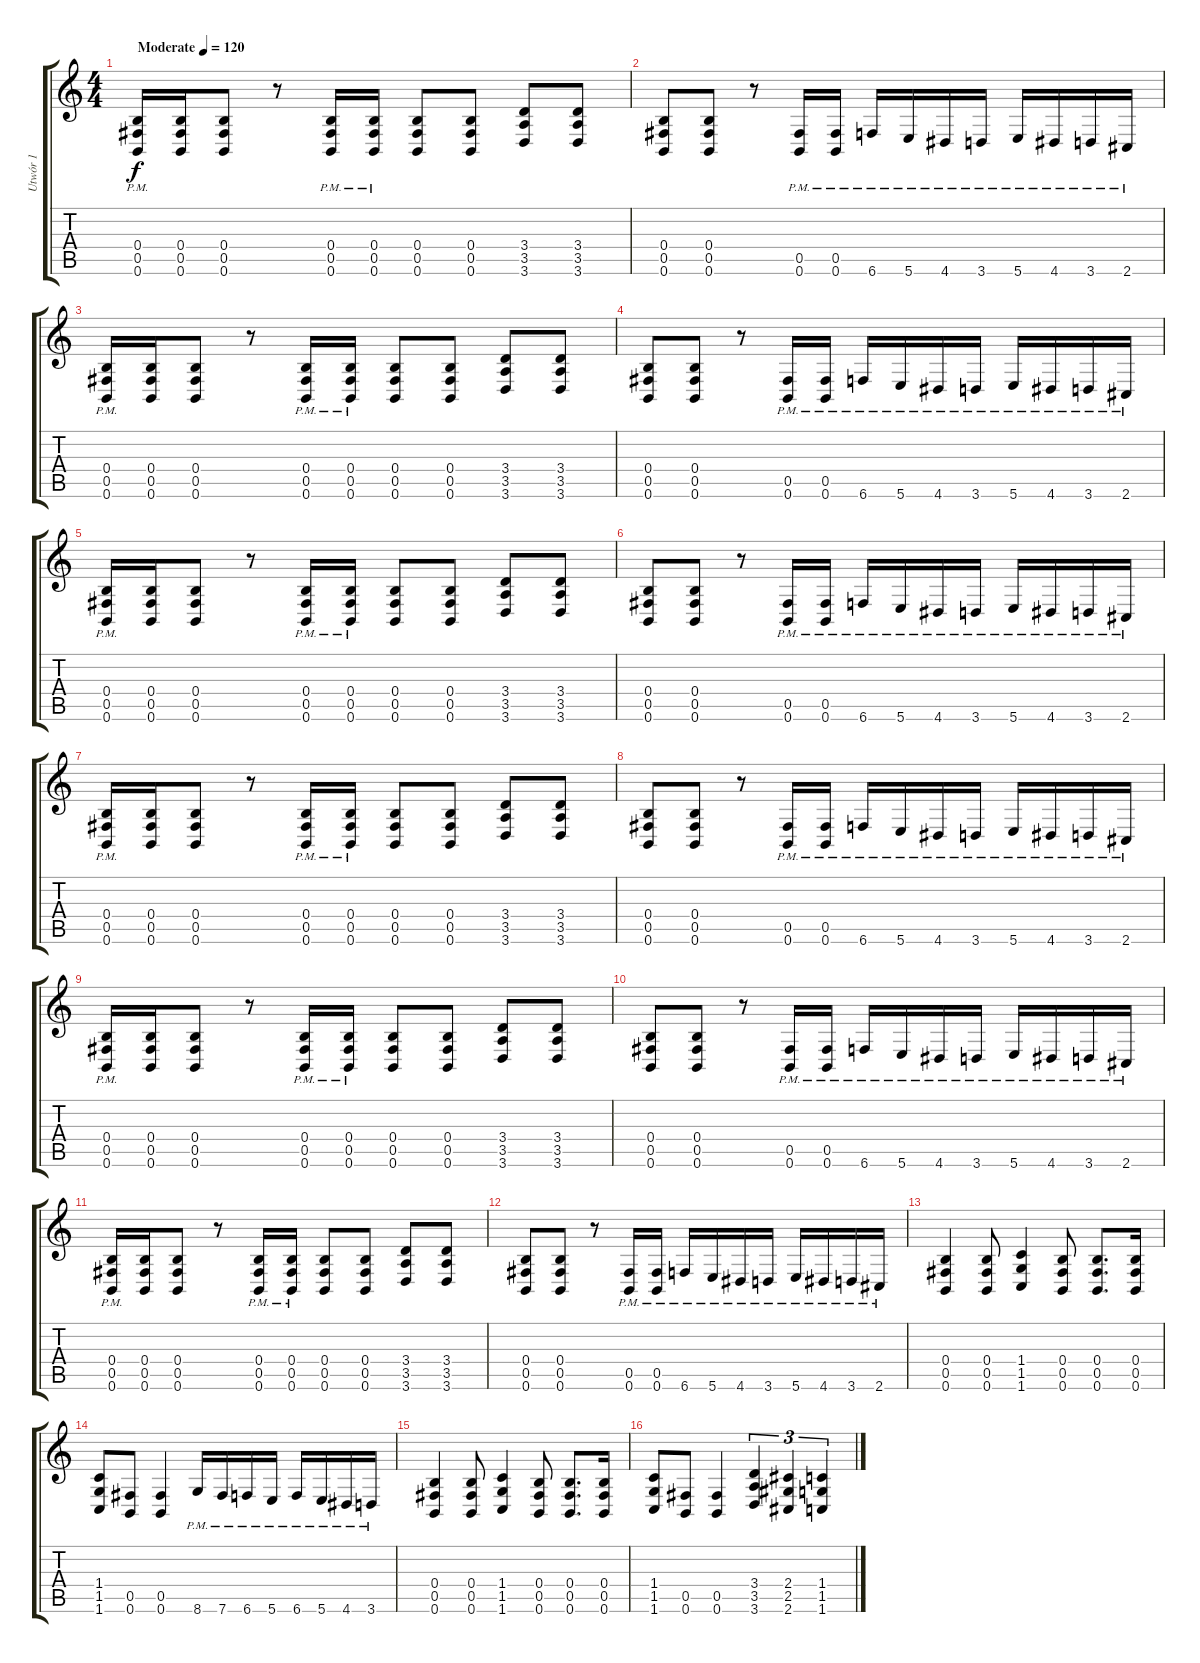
\track ("Utwór 1" "Utwór 1") {instrument distortionguitar}
\staff {score tabs}
\tuning (Db4 Ab3 E3 B2 Gb2 B1) {hide}
\ts (4 4)
\tempo (120 "Moderate")
\tempo 140
\tempo (120 "Moderate")
\clef g2
\ks c
(0.4{pm} 0.5{pm} 0.6{pm}).16{dy f instrument distortionguitar} (0.4 0.5 0.6).16 (0.4 0.5 0.6).8 r.8 (0.4{pm} 0.5{pm} 0.6{pm}).16 (0.4{pm} 0.5{pm} 0.6{pm}).16 (0.4 0.5 0.6).8 (0.4 0.5 0.6).8 (3.4 3.5 3.6).8 (3.4 3.5 3.6).8 |
(0.4 0.5 0.6).8 (0.4 0.5 0.6).8 r.8 (0.5{pm} 0.6{pm}).16 (0.5{pm} 0.6{pm}).16 6.6{pm}.16 5.6{pm}.16 4.6{pm}.16 3.6{pm}.16 5.6{pm}.16 4.6{pm}.16 3.6{pm}.16 2.6{pm}.16 |
(0.4{pm} 0.5{pm} 0.6{pm}).16 (0.4 0.5 0.6).16 (0.4 0.5 0.6).8 r.8 (0.4{pm} 0.5{pm} 0.6{pm}).16 (0.4{pm} 0.5{pm} 0.6{pm}).16 (0.4 0.5 0.6).8 (0.4 0.5 0.6).8 (3.4 3.5 3.6).8 (3.4 3.5 3.6).8 |
(0.4 0.5 0.6).8 (0.4 0.5 0.6).8 r.8 (0.5{pm} 0.6{pm}).16 (0.5{pm} 0.6{pm}).16 6.6{pm}.16 5.6{pm}.16 4.6{pm}.16 3.6{pm}.16 5.6{pm}.16 4.6{pm}.16 3.6{pm}.16 2.6{pm}.16 |
(0.4{pm} 0.5{pm} 0.6{pm}).16 (0.4 0.5 0.6).16 (0.4 0.5 0.6).8 r.8 (0.4{pm} 0.5{pm} 0.6{pm}).16 (0.4{pm} 0.5{pm} 0.6{pm}).16 (0.4 0.5 0.6).8 (0.4 0.5 0.6).8 (3.4 3.5 3.6).8 (3.4 3.5 3.6).8 |
(0.4 0.5 0.6).8 (0.4 0.5 0.6).8 r.8 (0.5{pm} 0.6{pm}).16 (0.5{pm} 0.6{pm}).16 6.6{pm}.16 5.6{pm}.16 4.6{pm}.16 3.6{pm}.16 5.6{pm}.16 4.6{pm}.16 3.6{pm}.16 2.6{pm}.16 |
(0.4{pm} 0.5{pm} 0.6{pm}).16 (0.4 0.5 0.6).16 (0.4 0.5 0.6).8 r.8 (0.4{pm} 0.5{pm} 0.6{pm}).16 (0.4{pm} 0.5{pm} 0.6{pm}).16 (0.4 0.5 0.6).8 (0.4 0.5 0.6).8 (3.4 3.5 3.6).8 (3.4 3.5 3.6).8 |
(0.4 0.5 0.6).8 (0.4 0.5 0.6).8 r.8 (0.5{pm} 0.6{pm}).16 (0.5{pm} 0.6{pm}).16 6.6{pm}.16 5.6{pm}.16 4.6{pm}.16 3.6{pm}.16 5.6{pm}.16 4.6{pm}.16 3.6{pm}.16 2.6{pm}.16 |
(0.4{pm} 0.5{pm} 0.6{pm}).16 (0.4 0.5 0.6).16 (0.4 0.5 0.6).8 r.8 (0.4{pm} 0.5{pm} 0.6{pm}).16 (0.4{pm} 0.5{pm} 0.6{pm}).16 (0.4 0.5 0.6).8 (0.4 0.5 0.6).8 (3.4 3.5 3.6).8 (3.4 3.5 3.6).8 |
(0.4 0.5 0.6).8 (0.4 0.5 0.6).8 r.8 (0.5{pm} 0.6{pm}).16 (0.5{pm} 0.6{pm}).16 6.6{pm}.16 5.6{pm}.16 4.6{pm}.16 3.6{pm}.16 5.6{pm}.16 4.6{pm}.16 3.6{pm}.16 2.6{pm}.16 |
(0.4{pm} 0.5{pm} 0.6{pm}).16 (0.4 0.5 0.6).16 (0.4 0.5 0.6).8 r.8 (0.4{pm} 0.5{pm} 0.6{pm}).16 (0.4{pm} 0.5{pm} 0.6{pm}).16 (0.4 0.5 0.6).8 (0.4 0.5 0.6).8 (3.4 3.5 3.6).8 (3.4 3.5 3.6).8 |
(0.4 0.5 0.6).8 (0.4 0.5 0.6).8 r.8 (0.5{pm} 0.6{pm}).16 (0.5{pm} 0.6{pm}).16 6.6{pm}.16 5.6{pm}.16 4.6{pm}.16 3.6{pm}.16 5.6{pm}.16 4.6{pm}.16 3.6{pm}.16 2.6{pm}.16 |
(0.4 0.5 0.6).4 (0.4 0.5 0.6).8 (1.4 1.5 1.6).4 (0.4 0.5 0.6).8 (0.4 0.5 0.6).8{d} (0.4 0.5 0.6).16 |
(1.4 1.5 1.6).8 (0.5 0.6).8 (0.5 0.6).4 8.6{pm}.16 7.6{pm}.16 6.6{pm}.16 5.6{pm}.16 6.6{pm}.16 5.6{pm}.16 4.6{pm}.16 3.6{pm}.16 |
(0.4 0.5 0.6).4 (0.4 0.5 0.6).8 (1.4 1.5 1.6).4 (0.4 0.5 0.6).8 (0.4 0.5 0.6).8{d} (0.4 0.5 0.6).16 |
(1.4 1.5 1.6).8 (0.5 0.6).8 (0.5 0.6).4 (3.4 3.5 3.6).4{tu (3 2)} (2.4 2.5 2.6).4{tu (3 2)} (1.4 1.5 1.6).4{tu (3 2)}
